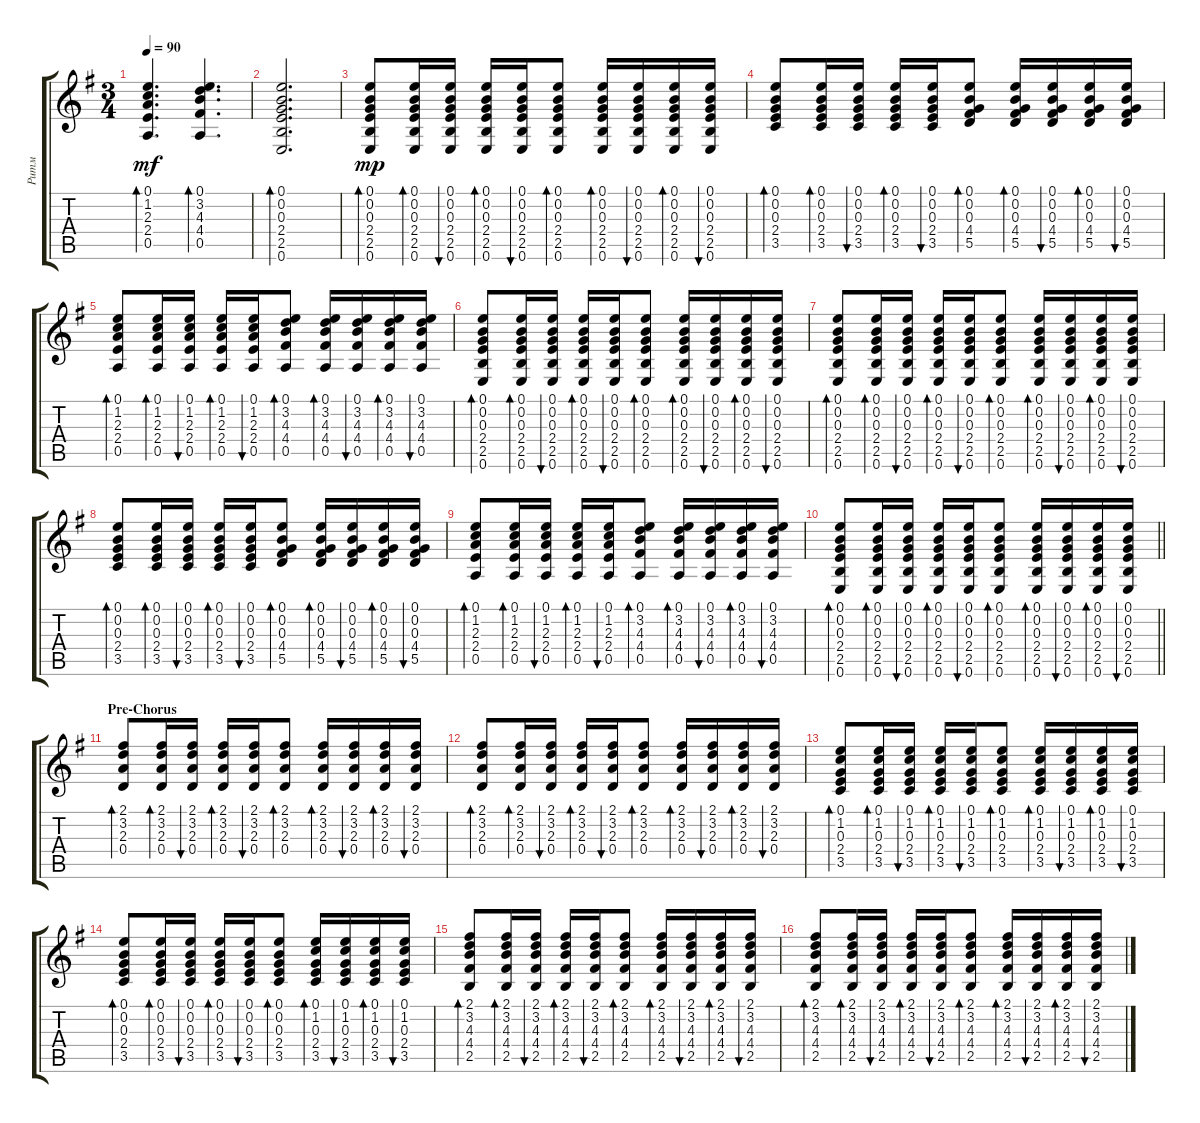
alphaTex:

\track ("Ритм" "Ритм") {instrument acousticguitarsteel}
\staff {score tabs}
\tuning (E4 B3 G3 D3 A2 E2) {hide}
\ts (3 4)
\tempo 90
\clef g2
\ks eminor
(0.1 1.2 2.3 2.4 0.5).4{d bd 120 dy mf} (0.1 3.2 4.3 4.4 0.5).4{d bd 120} |
(0.1 0.2 0.3 2.4 2.5 0.6).2{d bd 120} |
(0.1 0.2 0.3 2.4 2.5 0.6).8{bd 30 dy mp} (0.1 0.2 0.3 2.4 2.5 0.6).16{bd 30} (0.1 0.2 0.3 2.4 2.5 0.6).16{bu 30} (0.1 0.2 0.3 2.4 2.5 0.6).16{bd 30} (0.1 0.2 0.3 2.4 2.5 0.6).16{bu 30} (0.1 0.2 0.3 2.4 2.5 0.6).8{bd 30} (0.1 0.2 0.3 2.4 2.5 0.6).16{bd 30} (0.1 0.2 0.3 2.4 2.5 0.6).16{bu 30} (0.1 0.2 0.3 2.4 2.5 0.6).16{bd 30} (0.1 0.2 0.3 2.4 2.5 0.6).16{bu 30} |
(0.1 0.2 0.3 2.4 3.5).8{bd 30} (0.1 0.2 0.3 2.4 3.5).16{bd 30} (0.1 0.2 0.3 2.4 3.5).16{bu 30} (0.1 0.2 0.3 2.4 3.5).16{bd 30} (0.1 0.2 0.3 2.4 3.5).16{bu 30} (0.1 0.2 0.3 4.4 5.5).8{bd 30} (0.1 0.2 0.3 4.4 5.5).16{bd 30} (0.1 0.2 0.3 4.4 5.5).16{bu 30} (0.1 0.2 0.3 4.4 5.5).16{bd 30} (0.1 0.2 0.3 4.4 5.5).16{bu 30} |
(0.1 1.2 2.3 2.4 0.5).8{bd 30} (0.1 1.2 2.3 2.4 0.5).16{bd 30} (0.1 1.2 2.3 2.4 0.5).16{bu 30} (0.1 1.2 2.3 2.4 0.5).16{bd 30} (0.1 1.2 2.3 2.4 0.5).16{bu 30} (0.1 3.2 4.3 4.4 0.5).8{bd 30} (0.1 3.2 4.3 4.4 0.5).16{bd 30} (0.1 3.2 4.3 4.4 0.5).16{bu 30} (0.1 3.2 4.3 4.4 0.5).16{bd 30} (0.1 3.2 4.3 4.4 0.5).16{bu 30} |
(0.1 0.2 0.3 2.4 2.5 0.6).8{bd 30} (0.1 0.2 0.3 2.4 2.5 0.6).16{bd 30} (0.1 0.2 0.3 2.4 2.5 0.6).16{bu 30} (0.1 0.2 0.3 2.4 2.5 0.6).16{bd 30} (0.1 0.2 0.3 2.4 2.5 0.6).16{bu 30} (0.1 0.2 0.3 2.4 2.5 0.6).8{bd 30} (0.1 0.2 0.3 2.4 2.5 0.6).16{bd 30} (0.1 0.2 0.3 2.4 2.5 0.6).16{bu 30} (0.1 0.2 0.3 2.4 2.5 0.6).16{bd 30} (0.1 0.2 0.3 2.4 2.5 0.6).16{bu 30} |
(0.1 0.2 0.3 2.4 2.5 0.6).8{bd 30} (0.1 0.2 0.3 2.4 2.5 0.6).16{bd 30} (0.1 0.2 0.3 2.4 2.5 0.6).16{bu 30} (0.1 0.2 0.3 2.4 2.5 0.6).16{bd 30} (0.1 0.2 0.3 2.4 2.5 0.6).16{bu 30} (0.1 0.2 0.3 2.4 2.5 0.6).8{bd 30} (0.1 0.2 0.3 2.4 2.5 0.6).16{bd 30} (0.1 0.2 0.3 2.4 2.5 0.6).16{bu 30} (0.1 0.2 0.3 2.4 2.5 0.6).16{bd 30} (0.1 0.2 0.3 2.4 2.5 0.6).16{bu 30} |
(0.1 0.2 0.3 2.4 3.5).8{bd 30} (0.1 0.2 0.3 2.4 3.5).16{bd 30} (0.1 0.2 0.3 2.4 3.5).16{bu 30} (0.1 0.2 0.3 2.4 3.5).16{bd 30} (0.1 0.2 0.3 2.4 3.5).16{bu 30} (0.1 0.2 0.3 4.4 5.5).8{bd 30} (0.1 0.2 0.3 4.4 5.5).16{bd 30} (0.1 0.2 0.3 4.4 5.5).16{bu 30} (0.1 0.2 0.3 4.4 5.5).16{bd 30} (0.1 0.2 0.3 4.4 5.5).16{bu 30} |
(0.1 1.2 2.3 2.4 0.5).8{bd 30} (0.1 1.2 2.3 2.4 0.5).16{bd 30} (0.1 1.2 2.3 2.4 0.5).16{bu 30} (0.1 1.2 2.3 2.4 0.5).16{bd 30} (0.1 1.2 2.3 2.4 0.5).16{bu 30} (0.1 3.2 4.3 4.4 0.5).8{bd 30} (0.1 3.2 4.3 4.4 0.5).16{bd 30} (0.1 3.2 4.3 4.4 0.5).16{bu 30} (0.1 3.2 4.3 4.4 0.5).16{bd 30} (0.1 3.2 4.3 4.4 0.5).16{bu 30} |
\barLineRight lightlight
(0.1 0.2 0.3 2.4 2.5 0.6).8{bd 30} (0.1 0.2 0.3 2.4 2.5 0.6).16{bd 30} (0.1 0.2 0.3 2.4 2.5 0.6).16{bu 30} (0.1 0.2 0.3 2.4 2.5 0.6).16{bd 30} (0.1 0.2 0.3 2.4 2.5 0.6).16{bu 30} (0.1 0.2 0.3 2.4 2.5 0.6).8{bd 30} (0.1 0.2 0.3 2.4 2.5 0.6).16{bd 30} (0.1 0.2 0.3 2.4 2.5 0.6).16{bu 30} (0.1 0.2 0.3 2.4 2.5 0.6).16{bd 30} (0.1 0.2 0.3 2.4 2.5 0.6).16{bu 30} |
\section ("" "Pre-Chorus")
(2.1 3.2 2.3 0.4).8{bd 30} (2.1 3.2 2.3 0.4).16{bd 30} (2.1 3.2 2.3 0.4).16{bu 30} (2.1 3.2 2.3 0.4).16{bd 30} (2.1 3.2 2.3 0.4).16{bu 30} (2.1 3.2 2.3 0.4).8{bd 30} (2.1 3.2 2.3 0.4).16{bd 30} (2.1 3.2 2.3 0.4).16{bu 30} (2.1 3.2 2.3 0.4).16{bd 30} (2.1 3.2 2.3 0.4).16{bu 30} |
(2.1 3.2 2.3 0.4).8{bd 30} (2.1 3.2 2.3 0.4).16{bd 30} (2.1 3.2 2.3 0.4).16{bu 30} (2.1 3.2 2.3 0.4).16{bd 30} (2.1 3.2 2.3 0.4).16{bu 30} (2.1 3.2 2.3 0.4).8{bd 30} (2.1 3.2 2.3 0.4).16{bd 30} (2.1 3.2 2.3 0.4).16{bu 30} (2.1 3.2 2.3 0.4).16{bd 30} (2.1 3.2 2.3 0.4).16{bu 30} |
(0.1 1.2 0.3 2.4 3.5).8{bd 30} (0.1 1.2 0.3 2.4 3.5).16{bd 30} (0.1 1.2 0.3 2.4 3.5).16{bu 30} (0.1 1.2 0.3 2.4 3.5).16{bd 30} (0.1 1.2 0.3 2.4 3.5).16{bu 30} (0.1 1.2 0.3 2.4 3.5).8{bd 30} (0.1 1.2 0.3 2.4 3.5).16{bd 30} (0.1 1.2 0.3 2.4 3.5).16{bu 30} (0.1 1.2 0.3 2.4 3.5).16{bd 30} (0.1 1.2 0.3 2.4 3.5).16{bu 30} |
(0.1 0.2 0.3 2.4 3.5).8{bd 30} (0.1 0.2 0.3 2.4 3.5).16{bd 30} (0.1 0.2 0.3 2.4 3.5).16{bu 30} (0.1 0.2 0.3 2.4 3.5).16{bd 30} (0.1 0.2 0.3 2.4 3.5).16{bu 30} (0.1 0.2 0.3 2.4 3.5).8{bd 30} (0.1 1.2 0.3 2.4 3.5).16{bd 30} (0.1 1.2 0.3 2.4 3.5).16{bu 30} (0.1 1.2 0.3 2.4 3.5).16{bd 30} (0.1 1.2 0.3 2.4 3.5).16{bu 30} |
(2.1 3.2 4.3 4.4 2.5).8{bd 30} (2.1 3.2 4.3 4.4 2.5).16{bd 30} (2.1 3.2 4.3 4.4 2.5).16{bu 30} (2.1 3.2 4.3 4.4 2.5).16{bd 30} (2.1 3.2 4.3 4.4 2.5).16{bu 30} (2.1 3.2 4.3 4.4 2.5).8{bd 30} (2.1 3.2 4.3 4.4 2.5).16{bd 30} (2.1 3.2 4.3 4.4 2.5).16{bu 30} (2.1 3.2 4.3 4.4 2.5).16{bd 30} (2.1 3.2 4.3 4.4 2.5).16{bu 30} |
(2.1 3.2 4.3 4.4 2.5).8{bd 30} (2.1 3.2 4.3 4.4 2.5).16{bd 30} (2.1 3.2 4.3 4.4 2.5).16{bu 30} (2.1 3.2 4.3 4.4 2.5).16{bd 30} (2.1 3.2 4.3 4.4 2.5).16{bu 30} (2.1 3.2 4.3 4.4 2.5).8{bd 30} (2.1 3.2 4.3 4.4 2.5).16{bd 30} (2.1 3.2 4.3 4.4 2.5).16{bu 30} (2.1 3.2 4.3 4.4 2.5).16{bd 30} (2.1 3.2 4.3 4.4 2.5).16{bu 30}
